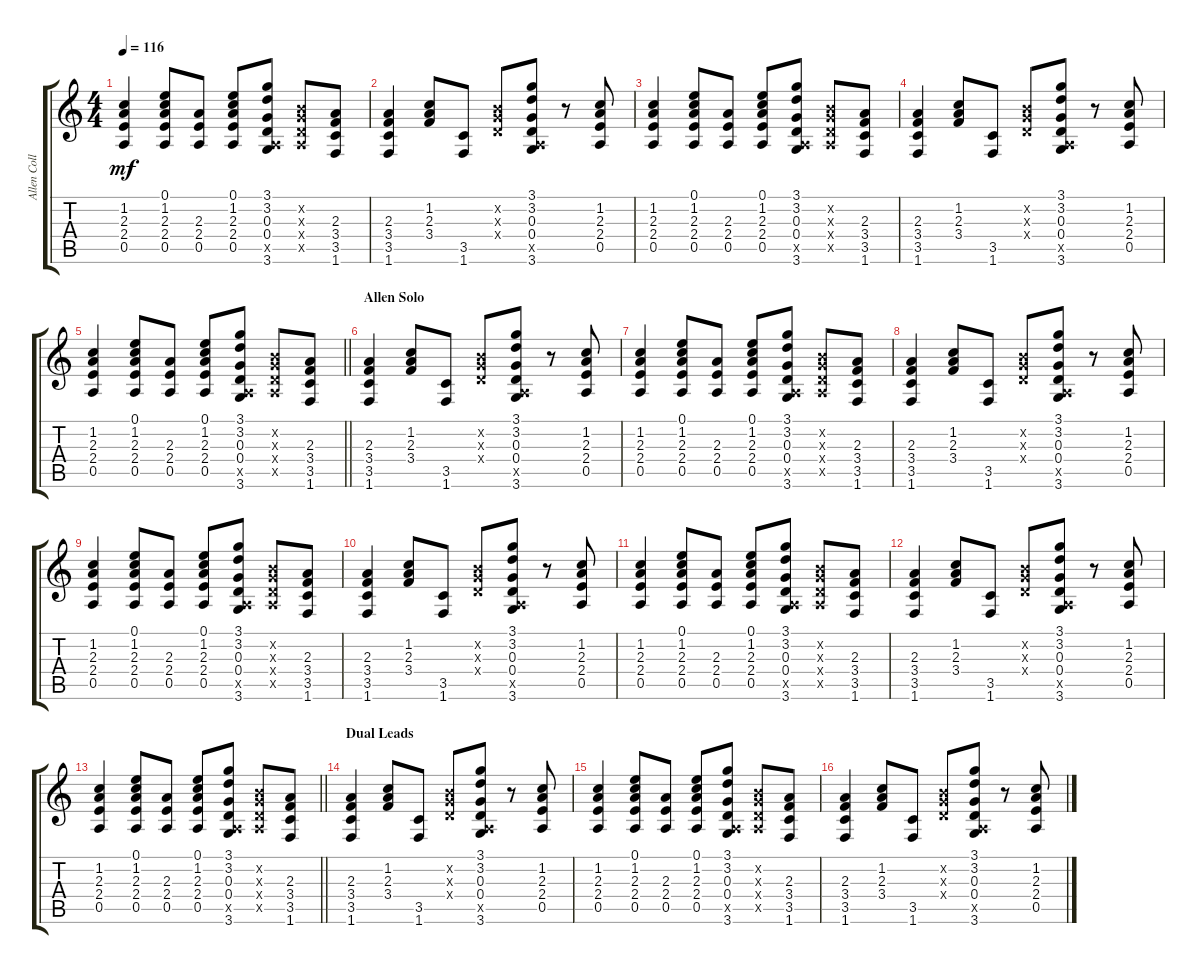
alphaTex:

\track ("Allen Collins - Rhythm Guitar" "Allen Coll") {instrument overdrivenguitar}
\staff {score tabs}
\tuning (E4 B3 G3 D3 A2 E2) {hide}
\ts (4 4)
\tempo 116
\clef g2
\ks c
(1.2 2.3 2.4 0.5).4{dy mf} (0.1 1.2 2.3 2.4 0.5).8 (2.3 2.4 0.5).8 (0.1 1.2 2.3 2.4 0.5).8 (3.1 3.2 0.3 0.4 0.5{x} 3.6).8 (0.2{x} 0.3{x} 0.4{x} 0.5{x}).8 (2.3 3.4 3.5 1.6).8 |
(2.3 3.4 3.5 1.6).4 (1.2 2.3 3.4).8 (3.5 1.6).8 (0.2{x} 0.3{x} 0.4{x}).8 (3.1 3.2 0.3 0.4 0.5{x} 3.6).8 r.8 (1.2 2.3 2.4 0.5).8 |
(1.2 2.3 2.4 0.5).4 (0.1 1.2 2.3 2.4 0.5).8 (2.3 2.4 0.5).8 (0.1 1.2 2.3 2.4 0.5).8 (3.1 3.2 0.3 0.4 0.5{x} 3.6).8 (0.2{x} 0.3{x} 0.4{x} 0.5{x}).8 (2.3 3.4 3.5 1.6).8 |
(2.3 3.4 3.5 1.6).4 (1.2 2.3 3.4).8 (3.5 1.6).8 (0.2{x} 0.3{x} 0.4{x}).8 (3.1 3.2 0.3 0.4 0.5{x} 3.6).8 r.8 (1.2 2.3 2.4 0.5).8 |
\barLineRight lightlight
(1.2 2.3 2.4 0.5).4 (0.1 1.2 2.3 2.4 0.5).8 (2.3 2.4 0.5).8 (0.1 1.2 2.3 2.4 0.5).8 (3.1 3.2 0.3 0.4 0.5{x} 3.6).8 (0.2{x} 0.3{x} 0.4{x} 0.5{x}).8 (2.3 3.4 3.5 1.6).8 |
\section ("" "Allen Solo")
(2.3 3.4 3.5 1.6).4 (1.2 2.3 3.4).8 (3.5 1.6).8 (0.2{x} 0.3{x} 0.4{x}).8 (3.1 3.2 0.3 0.4 0.5{x} 3.6).8 r.8 (1.2 2.3 2.4 0.5).8 |
(1.2 2.3 2.4 0.5).4 (0.1 1.2 2.3 2.4 0.5).8 (2.3 2.4 0.5).8 (0.1 1.2 2.3 2.4 0.5).8 (3.1 3.2 0.3 0.4 0.5{x} 3.6).8 (0.2{x} 0.3{x} 0.4{x} 0.5{x}).8 (2.3 3.4 3.5 1.6).8 |
(2.3 3.4 3.5 1.6).4 (1.2 2.3 3.4).8 (3.5 1.6).8 (0.2{x} 0.3{x} 0.4{x}).8 (3.1 3.2 0.3 0.4 0.5{x} 3.6).8 r.8 (1.2 2.3 2.4 0.5).8 |
(1.2 2.3 2.4 0.5).4 (0.1 1.2 2.3 2.4 0.5).8 (2.3 2.4 0.5).8 (0.1 1.2 2.3 2.4 0.5).8 (3.1 3.2 0.3 0.4 0.5{x} 3.6).8 (0.2{x} 0.3{x} 0.4{x} 0.5{x}).8 (2.3 3.4 3.5 1.6).8 |
(2.3 3.4 3.5 1.6).4 (1.2 2.3 3.4).8 (3.5 1.6).8 (0.2{x} 0.3{x} 0.4{x}).8 (3.1 3.2 0.3 0.4 0.5{x} 3.6).8 r.8 (1.2 2.3 2.4 0.5).8 |
(1.2 2.3 2.4 0.5).4 (0.1 1.2 2.3 2.4 0.5).8 (2.3 2.4 0.5).8 (0.1 1.2 2.3 2.4 0.5).8 (3.1 3.2 0.3 0.4 0.5{x} 3.6).8 (0.2{x} 0.3{x} 0.4{x} 0.5{x}).8 (2.3 3.4 3.5 1.6).8 |
(2.3 3.4 3.5 1.6).4 (1.2 2.3 3.4).8 (3.5 1.6).8 (0.2{x} 0.3{x} 0.4{x}).8 (3.1 3.2 0.3 0.4 0.5{x} 3.6).8 r.8 (1.2 2.3 2.4 0.5).8 |
\barLineRight lightlight
(1.2 2.3 2.4 0.5).4 (0.1 1.2 2.3 2.4 0.5).8 (2.3 2.4 0.5).8 (0.1 1.2 2.3 2.4 0.5).8 (3.1 3.2 0.3 0.4 0.5{x} 3.6).8 (0.2{x} 0.3{x} 0.4{x} 0.5{x}).8 (2.3 3.4 3.5 1.6).8 |
\section ("" "Dual Leads")
(2.3 3.4 3.5 1.6).4 (1.2 2.3 3.4).8 (3.5 1.6).8 (0.2{x} 0.3{x} 0.4{x}).8 (3.1 3.2 0.3 0.4 0.5{x} 3.6).8 r.8 (1.2 2.3 2.4 0.5).8 |
(1.2 2.3 2.4 0.5).4 (0.1 1.2 2.3 2.4 0.5).8 (2.3 2.4 0.5).8 (0.1 1.2 2.3 2.4 0.5).8 (3.1 3.2 0.3 0.4 0.5{x} 3.6).8 (0.2{x} 0.3{x} 0.4{x} 0.5{x}).8 (2.3 3.4 3.5 1.6).8 |
(2.3 3.4 3.5 1.6).4 (1.2 2.3 3.4).8 (3.5 1.6).8 (0.2{x} 0.3{x} 0.4{x}).8 (3.1 3.2 0.3 0.4 0.5{x} 3.6).8 r.8 (1.2 2.3 2.4 0.5).8
